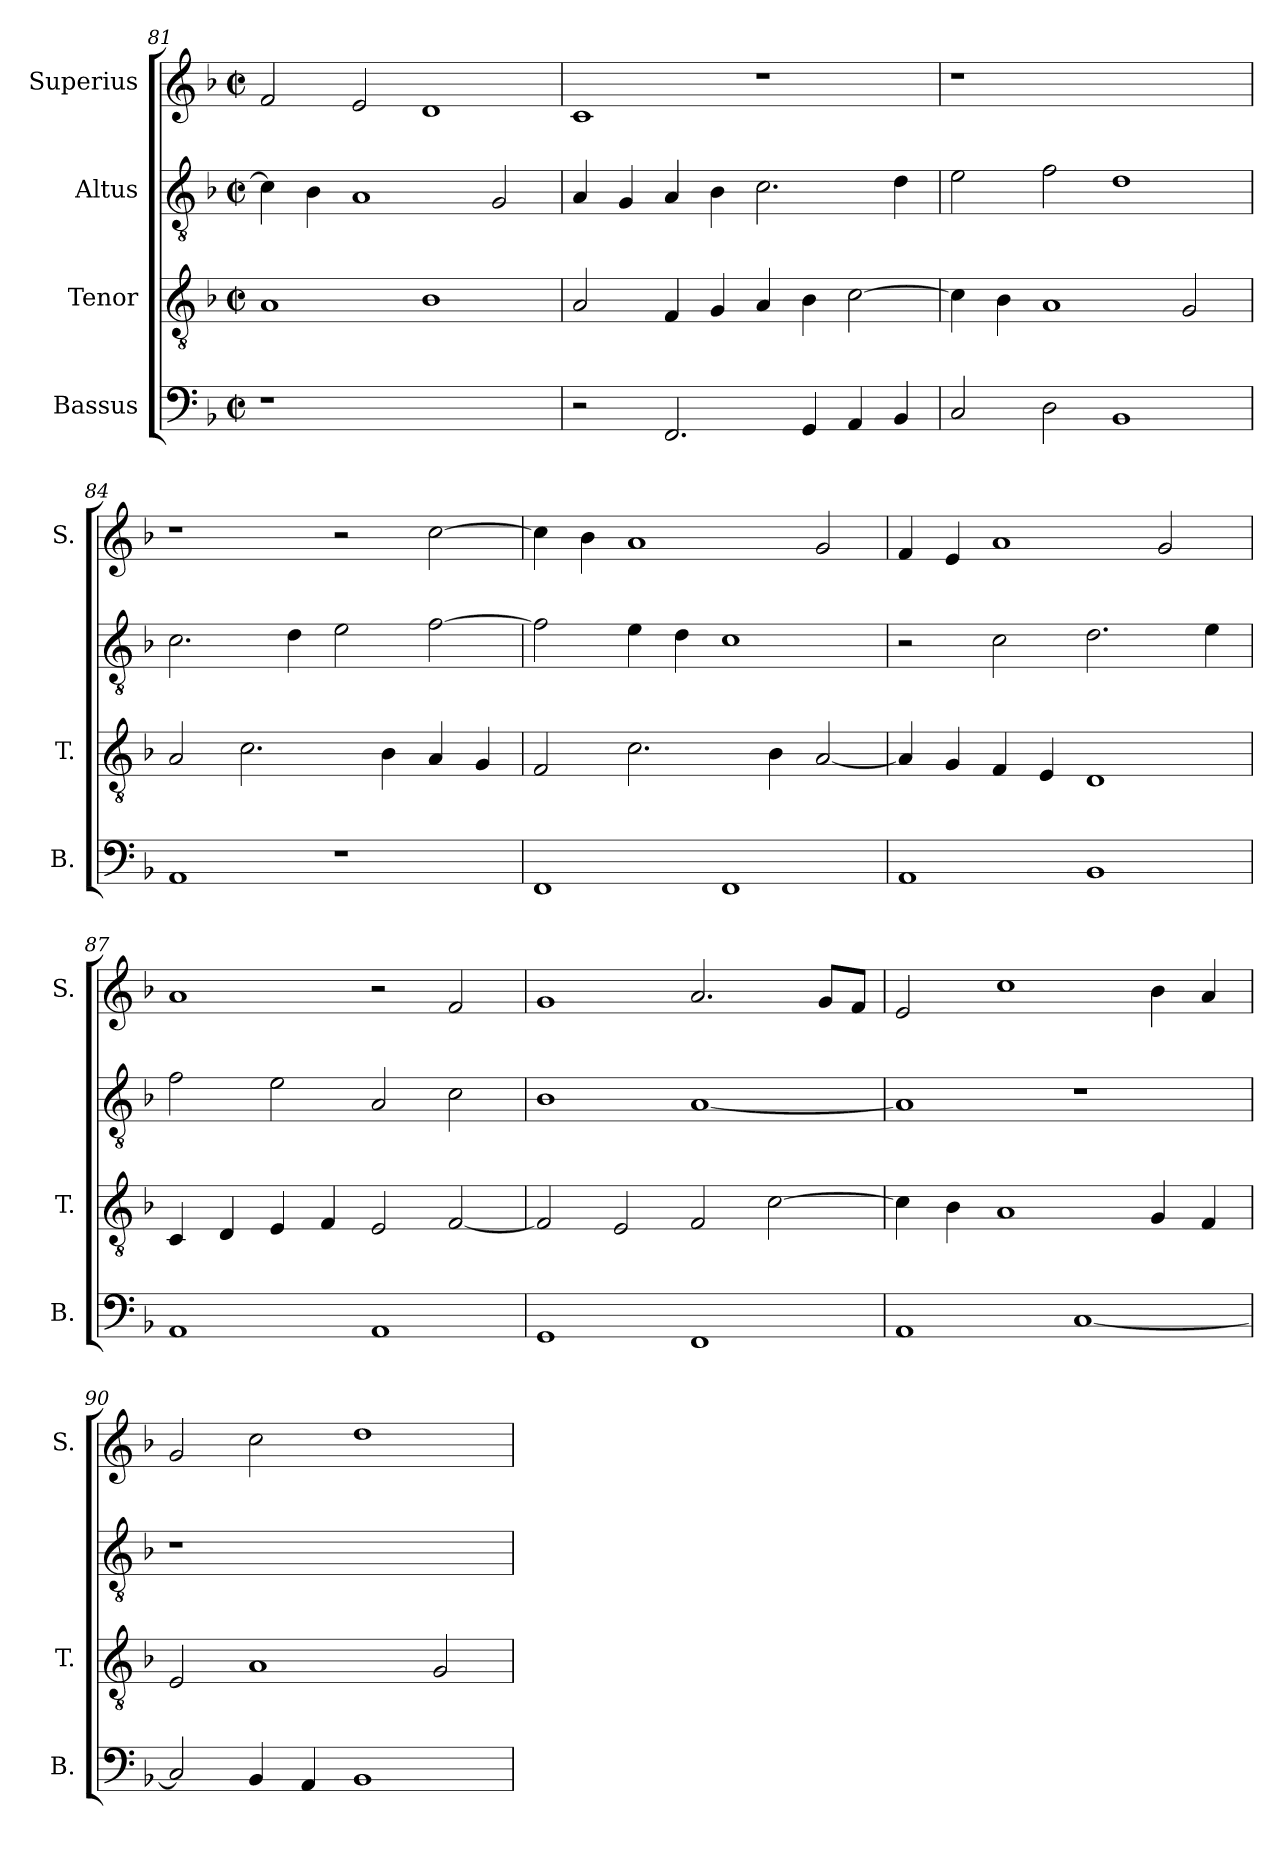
**kern	**kern	**kern	**kern
*part4	*part3	*part2	*part1
*staff4	*staff3	*staff2	*staff1
*I"Bassus	*I"Tenor	*I"Altus	*I"Superius
*I'B.	*I'T.	*	*I'S.
!!LO:LB:g=z
*clefF4	*clefGv2	*clefGv2	*clefG2
*	*ITrd7c12	*ITrd7c12	*
*k[b-]	*k[b-]	*k[b-]	*k[b-]
*F:	*F:	*F:	*F:
*M2/2	*M2/2	*M2/2	*M2/2
*met(c|)	*met(c|)	*met(c|)	*met(c|)
=81	=81	=81	=81
!LO:N:vis=1	!	!	!
1r	1AAi	4Ci\]	2fi/
.	.	4BB-i\	.
.	.	1AAi	2ei/
1ryy	1BB-i	.	1di
.	.	2GGi/	.
=82	=82	=82	=82
2r	2AAi/	4AAi/	1ci
.	.	4GGi/	.
2.FFi/	4FFi/	4AAi/	.
.	4GGi/	4BB-i\	.
.	4AAi/	2.Ci\	1r
4GGi/	4BB-i\	.	.
4AAi/	[>2Ci\	.	.
4BB-i/	.	4Di\	.
=83	=83	=83	=83
!	!	!	!LO:N:vis=1
2Ci/	4Ci\]	2Ei\	1r
.	4BB-i\	.	.
2Di\	1AAi	2Fi\	.
1BB-i	.	1Di	1ryy
.	2GGi/	.	.
=84	=84	=84	=84
1AAi	2AAi/	2.Ci\	1r
.	2.Ci\	.	.
.	.	4Di\	.
1r	.	2Ei\	2r
.	4BB-i\	.	.
.	4AAi/	[>2Fi\	[>2cci\
.	4GGi/	.	.
!!LO:LB:g=z
=85	=85	=85	=85
1FFi	2FFi/	2Fi\]	4cci\]
.	.	.	4b-i\
.	2.Ci\	4Ei\	1ai
.	.	4Di\	.
1FFi	.	1Ci	.
.	4BB-i\	.	.
.	[<2AAi/	.	2gi/
=86	=86	=86	=86
1AAi	4AAi/]	2r	4fi/
.	4GGi/	.	4ei/
.	4FFi/	2Ci\	1ai
.	4EEi/	.	.
1BB-i	1DDi	2.Di\	.
.	.	.	2gi/
.	.	4Ei\	.
=87	=87	=87	=87
1AAi	4CCi/	2Fi\	1ai
.	4DDi/	.	.
.	4EEi/	2Ei\	.
.	4FFi/	.	.
1AAi	2EEi/	2AAi/	2r
.	[<2FFi/	2Ci\	2fi/
=88	=88	=88	=88
1GGi	2FFi/]	1BB-i	1gi
.	2EEi/	.	.
1FFi	2FFi/	[<1AAi	2.ai/
.	[>2Ci\	.	.
.	.	.	8gi/L
.	.	.	8fi/J
=89	=89	=89	=89
1AAi	4Ci\]	1AAi]	2ei/
.	4BB-i\	.	.
.	1AAi	.	1cci
[<1Ci	.	1r	.
.	4GGi/	.	4b-i\
.	4FFi/	.	4ai/
!!LO:PB:g=z
=90	=90	=90	=90
!	!	!LO:N:vis=1	!
2Ci/]	2EEi/	1r	2gi/
4BB-i/	1AAi	.	2cci\
4AAi/	.	.	.
1BB-i	.	1ryy	1ddi
.	2GGi/	.	.
=	=	=	=
*-	*-	*-	*-
